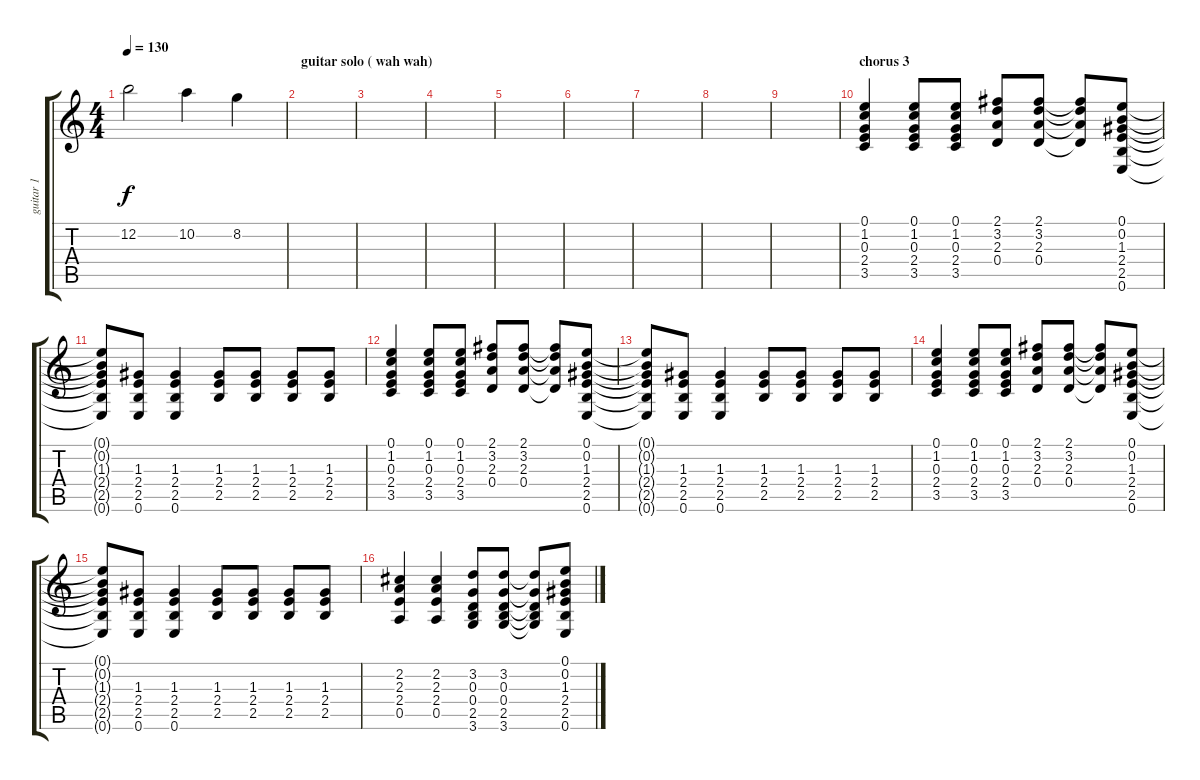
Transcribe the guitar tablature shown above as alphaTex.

\track ("guitar 1" "guitar 1") {instrument overdrivenguitar}
\staff {score tabs}
\tuning (E4 B3 G3 D3 A2 E2) {hide}
\ts (4 4)
\tempo 130
\clef g2
\ks c
12.2.2{dy f} 10.2.4 8.2.4 |
\section ("" "guitar solo ( wah wah)")
|
|
|
|
|
|
|
|
\section ("" "chorus 3")
(0.1 1.2 0.3 2.4 3.5).4{volume 10 instrument overdrivenguitar} (0.1 1.2 0.3 2.4 3.5).8 (0.1 1.2 0.3 2.4 3.5).8 (2.1 3.2 2.3 0.4).8 (2.1 3.2 2.3 0.4).8 (2.1{t} 3.2{t} 2.3{t} 0.4{t}).8 (0.1 0.2 1.3 2.4 2.5 0.6).8 |
(0.1{t} 0.2{t} 1.3{t} 2.4{t} 2.5{t} 0.6{t}).8 (1.3 2.4 2.5 0.6).8 (1.3 2.4 2.5 0.6).4 (1.3 2.4 2.5).8 (1.3 2.4 2.5).8 (1.3 2.4 2.5).8 (1.3 2.4 2.5).8 |
(0.1 1.2 0.3 2.4 3.5).4 (0.1 1.2 0.3 2.4 3.5).8 (0.1 1.2 0.3 2.4 3.5).8 (2.1 3.2 2.3 0.4).8 (2.1 3.2 2.3 0.4).8 (2.1{t} 3.2{t} 2.3{t} 0.4{t}).8 (0.1 0.2 1.3 2.4 2.5 0.6).8 |
(0.1{t} 0.2{t} 1.3{t} 2.4{t} 2.5{t} 0.6{t}).8 (1.3 2.4 2.5 0.6).8 (1.3 2.4 2.5 0.6).4 (1.3 2.4 2.5).8 (1.3 2.4 2.5).8 (1.3 2.4 2.5).8 (1.3 2.4 2.5).8 |
(0.1 1.2 0.3 2.4 3.5).4 (0.1 1.2 0.3 2.4 3.5).8 (0.1 1.2 0.3 2.4 3.5).8 (2.1 3.2 2.3 0.4).8 (2.1 3.2 2.3 0.4).8 (2.1{t} 3.2{t} 2.3{t} 0.4{t}).8 (0.1 0.2 1.3 2.4 2.5 0.6).8 |
(0.1{t} 0.2{t} 1.3{t} 2.4{t} 2.5{t} 0.6{t}).8 (1.3 2.4 2.5 0.6).8 (1.3 2.4 2.5 0.6).4 (1.3 2.4 2.5).8 (1.3 2.4 2.5).8 (1.3 2.4 2.5).8 (1.3 2.4 2.5).8 |
(2.2 2.3 2.4 0.5).4 (2.2 2.3 2.4 0.5).4 (3.2 0.3 0.4 2.5 3.6).8 (3.2 0.3 0.4 2.5 3.6).8 (3.2{t} 0.3{t} 0.4{t} 2.5{t} 3.6{t}).8 (0.1 0.2 1.3 2.4 2.5 0.6).8
